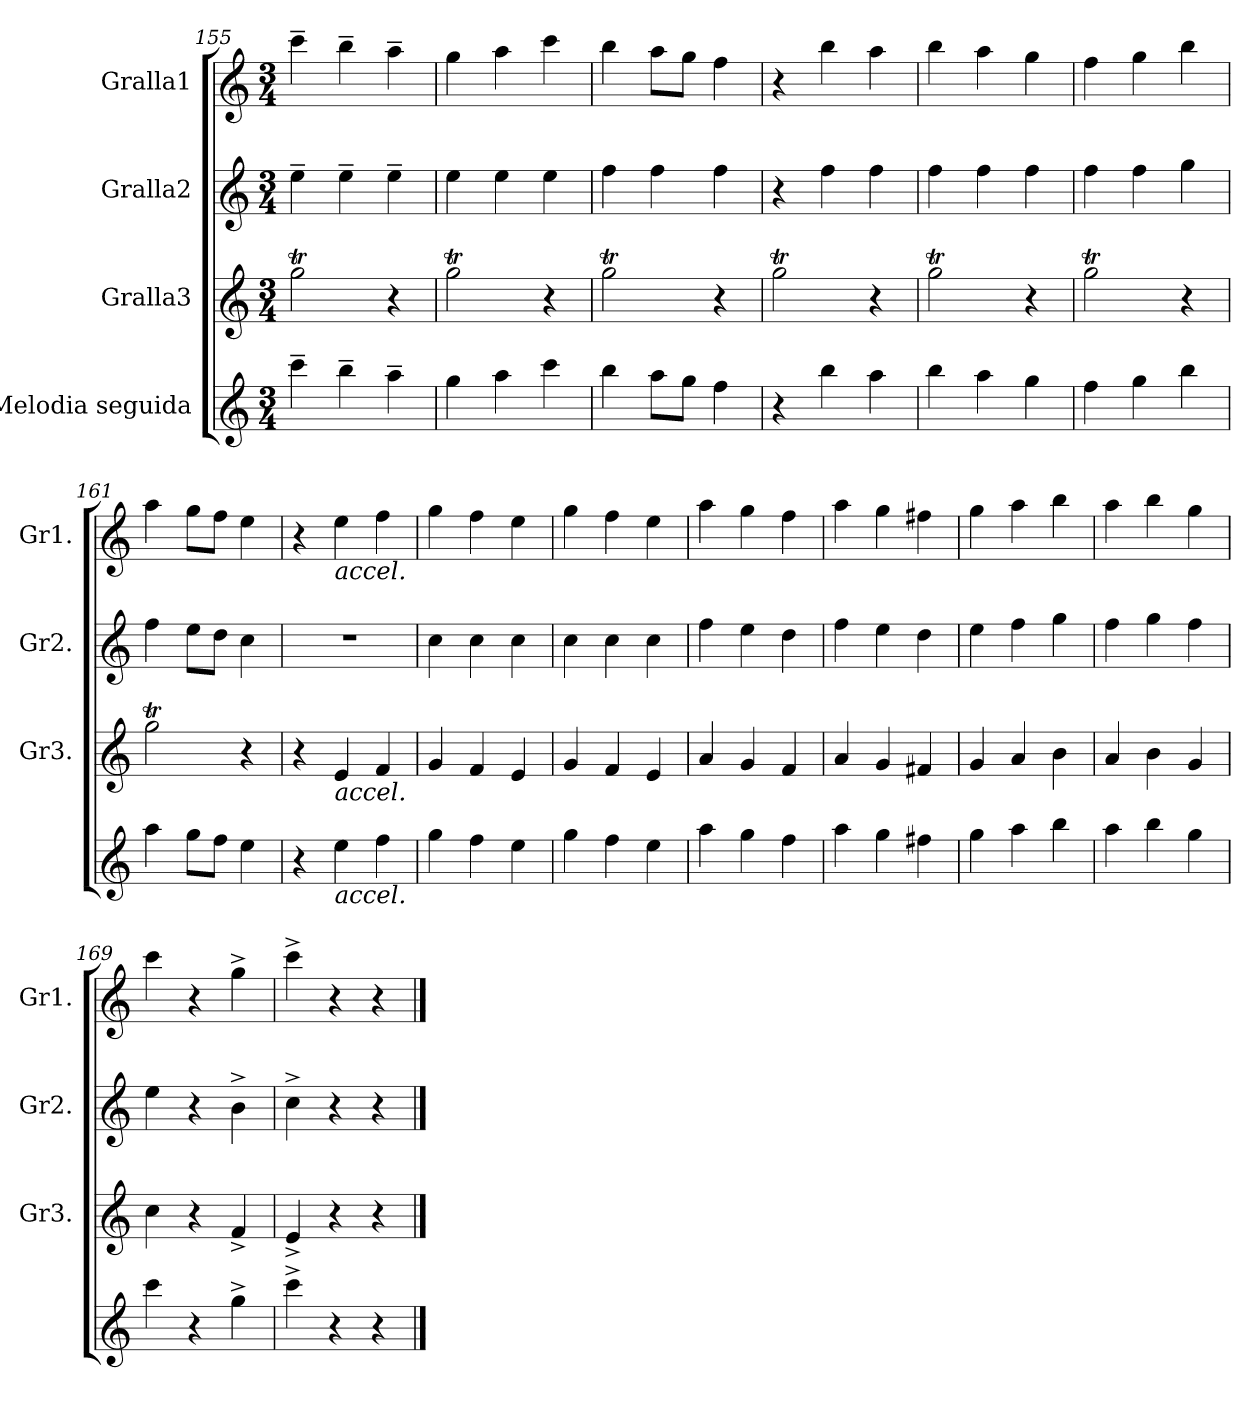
**kern	**kern	**kern	**kern
*part4	*part3	*part2	*part1
*staff4	*staff3	*staff2	*staff1
*I"Melodia seguida	*I"Gralla3	*I"Gralla2	*I"Gralla1
*	*I'Gr3.	*I'Gr2.	*I'Gr1.
*clefG2	*clefG2	*clefG2	*clefG2
*k[]	*k[]	*k[]	*k[]
*M3/4	*M3/4	*M3/4	*M3/4
=155	=155	=155	=155
4ccc~\	2ggT\	4ee~\	4ccc~\
4bb~\	.	4ee~\	4bb~\
4aa~\	4r	4ee~\	4aa~\
=156	=156	=156	=156
4gg\	2ggT\	4ee\	4gg\
4aa\	.	4ee\	4aa\
4ccc\	4r	4ee\	4ccc\
=157	=157	=157	=157
4bb\	2ggT\	4ff\	4bb\
8aa\L	.	4ff\	8aa\L
8gg\J	.	.	8gg\J
4ff\	4r	4ff\	4ff\
=158	=158	=158	=158
4r	2ggT\	4r	4r
4bb\	.	4ff\	4bb\
4aa\	4r	4ff\	4aa\
=159	=159	=159	=159
4bb\	2ggT\	4ff\	4bb\
4aa\	.	4ff\	4aa\
4gg\	4r	4ff\	4gg\
=160	=160	=160	=160
4ff\	2ggT\	4ff\	4ff\
4gg\	.	4ff\	4gg\
4bb\	4r	4gg\	4bb\
=161	=161	=161	=161
4aa\	2ggT\	4ff\	4aa\
8gg\L	.	8ee\L	8gg\L
8ff\J	.	8dd\J	8ff\J
4ee\	4r	4cc\	4ee\
!!LO:LB:g=z
=162	=162	=162	=162
4r	4r	2.r	4r
!	!	!	!LO:TX:b:i:t=accel.
!	!LO:TX:b:i:t=accel.	!	!
!LO:TX:b:i:t=accel.	!	!	!
4ee\	4e/	.	4ee\
4ff\	4f/	.	4ff\
=163	=163	=163	=163
4gg\	4g/	4cc\	4gg\
4ff\	4f/	4cc\	4ff\
4ee\	4e/	4cc\	4ee\
=164	=164	=164	=164
4gg\	4g/	4cc\	4gg\
4ff\	4f/	4cc\	4ff\
4ee\	4e/	4cc\	4ee\
=165	=165	=165	=165
4aa\	4a/	4ff\	4aa\
4gg\	4g/	4ee\	4gg\
4ff\	4f/	4dd\	4ff\
=166	=166	=166	=166
4aa\	4a/	4ff\	4aa\
4gg\	4g/	4ee\	4gg\
4ff#X\	4f#X/	4dd\	4ff#X\
=167	=167	=167	=167
4gg\	4g/	4ee\	4gg\
4aa\	4a/	4ff\	4aa\
4bb\	4b\	4gg\	4bb\
=168	=168	=168	=168
4aa\	4a/	4ff\	4aa\
4bb\	4b\	4gg\	4bb\
4gg\	4g/	4ff\	4gg\
=169	=169	=169	=169
4ccc\	4cc\	4ee\	4ccc\
4r	4r	4r	4r
4gg^\	4f^/	4b^\	4gg^\
=170	=170	=170	=170
4ccc^\	4e^/	4cc^\	4ccc^\
4r	4r	4r	4r
4r	4r	4r	4r
==	==	==	==
*-	*-	*-	*-
